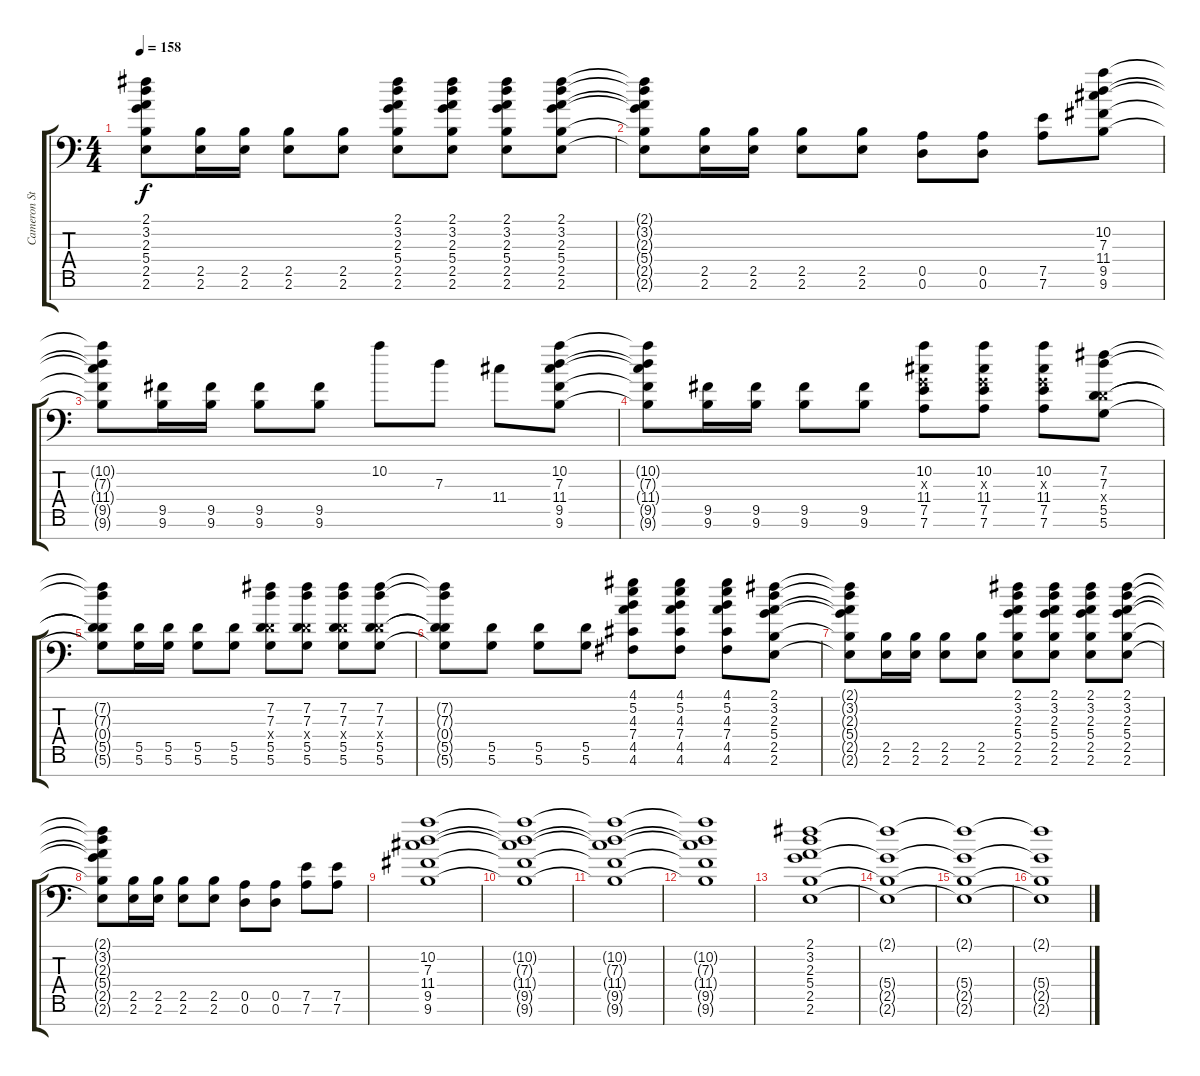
\track ("Cameron Stucky" "Cameron St") {instrument distortionguitar}
\staff {score tabs}
\tuning (E4 B3 G3 D3 A2 D2 A1) {hide}
\ts (4 4)
\tempo 158
\clef f4
\ks c
(2.1{t} 3.2{t} 2.3{t} 5.4{t} 2.5{t} 2.6{t}).8{dy f} (2.5 2.6).16 (2.5 2.6).16 (2.5 2.6).8 (2.5 2.6).8 (2.1 3.2 2.3 5.4 2.5 2.6).8 (2.1 3.2 2.3 5.4 2.5 2.6).8 (2.1 3.2 2.3 5.4 2.5 2.6).8 (2.1 3.2 2.3 5.4 2.5 2.6).8 |
(2.1{t} 3.2{t} 2.3{t} 5.4{t} 2.5{t} 2.6{t}).8 (2.5 2.6).16 (2.5 2.6).16 (2.5 2.6).8 (2.5 2.6).8 (0.5 0.6).8 (0.5 0.6).8 (7.5 7.6).8 (10.2 7.3 11.4 9.5 9.6).8 |
(10.2{t} 7.3{t} 11.4{t} 9.5{t} 9.6{t}).8 (9.5 9.6).16 (9.5 9.6).16 (9.5 9.6).8 (9.5 9.6).8 10.2.8 7.3.8 11.4.8 (10.2 7.3 11.4 9.5 9.6).8 |
(10.2{t} 7.3{t} 11.4{t} 9.5{t} 9.6{t}).8 (9.5 9.6).16 (9.5 9.6).16 (9.5 9.6).8 (9.5 9.6).8 (10.2 0.3{x} 11.4 7.5 7.6).8 (10.2 0.3{x} 11.4 7.5 7.6).8 (10.2 0.3{x} 11.4 7.5 7.6).8 (7.2 7.3 0.4{x} 5.5 5.6).8 |
(7.2{t} 7.3{t} 0.4{t} 5.5{t} 5.6{t}).8 (5.5 5.6).16 (5.5 5.6).16 (5.5 5.6).8 (5.5 5.6).8 (7.2 7.3 0.4{x} 5.5 5.6).8 (7.2 7.3 0.4{x} 5.5 5.6).8 (7.2 7.3 0.4{x} 5.5 5.6).8 (7.2 7.3 0.4{x} 5.5 5.6).8 |
(7.2{t} 7.3{t} 0.4{t} 5.5{t} 5.6{t}).8 (5.5 5.6).8 (5.5 5.6).8 (5.5 5.6).8 (4.1 5.2 4.3 7.4 4.5 4.6).8 (4.1 5.2 4.3 7.4 4.5 4.6).8 (4.1 5.2 4.3 7.4 4.5 4.6).8 (2.1 3.2 2.3 5.4 2.5 2.6).8 |
(2.1{t} 3.2{t} 2.3{t} 5.4{t} 2.5{t} 2.6{t}).8 (2.5 2.6).16 (2.5 2.6).16 (2.5 2.6).8 (2.5 2.6).8 (2.1 3.2 2.3 5.4 2.5 2.6).8 (2.1 3.2 2.3 5.4 2.5 2.6).8 (2.1 3.2 2.3 5.4 2.5 2.6).8 (2.1 3.2 2.3 5.4 2.5 2.6).8 |
(2.1{t} 3.2{t} 2.3{t} 5.4{t} 2.5{t} 2.6{t}).8 (2.5 2.6).16 (2.5 2.6).16 (2.5 2.6).8 (2.5 2.6).8 (0.5 0.6).8 (0.5 0.6).8 (7.5 7.6).8 (7.5 7.6).8 |
(10.2 7.3 11.4 9.5 9.6).1{instrument electricguitarmuted} |
(10.2{t} 7.3{t} 11.4{t} 9.5{t} 9.6{t}).1 |
(10.2{t} 7.3{t} 11.4{t} 9.5{t} 9.6{t}).1{instrument electricguitarmuted} |
(10.2{t} 7.3{t} 11.4{t} 9.5{t} 9.6{t}).1 |
(2.1 3.2 2.3 5.4 2.5 2.6).1 |
(2.1{t} 5.4{t} 2.5{t} 2.6{t}).1 |
(2.1{t} 5.4{t} 2.5{t} 2.6{t}).1 |
(2.1{t} 5.4{t} 2.5{t} 2.6{t}).1
